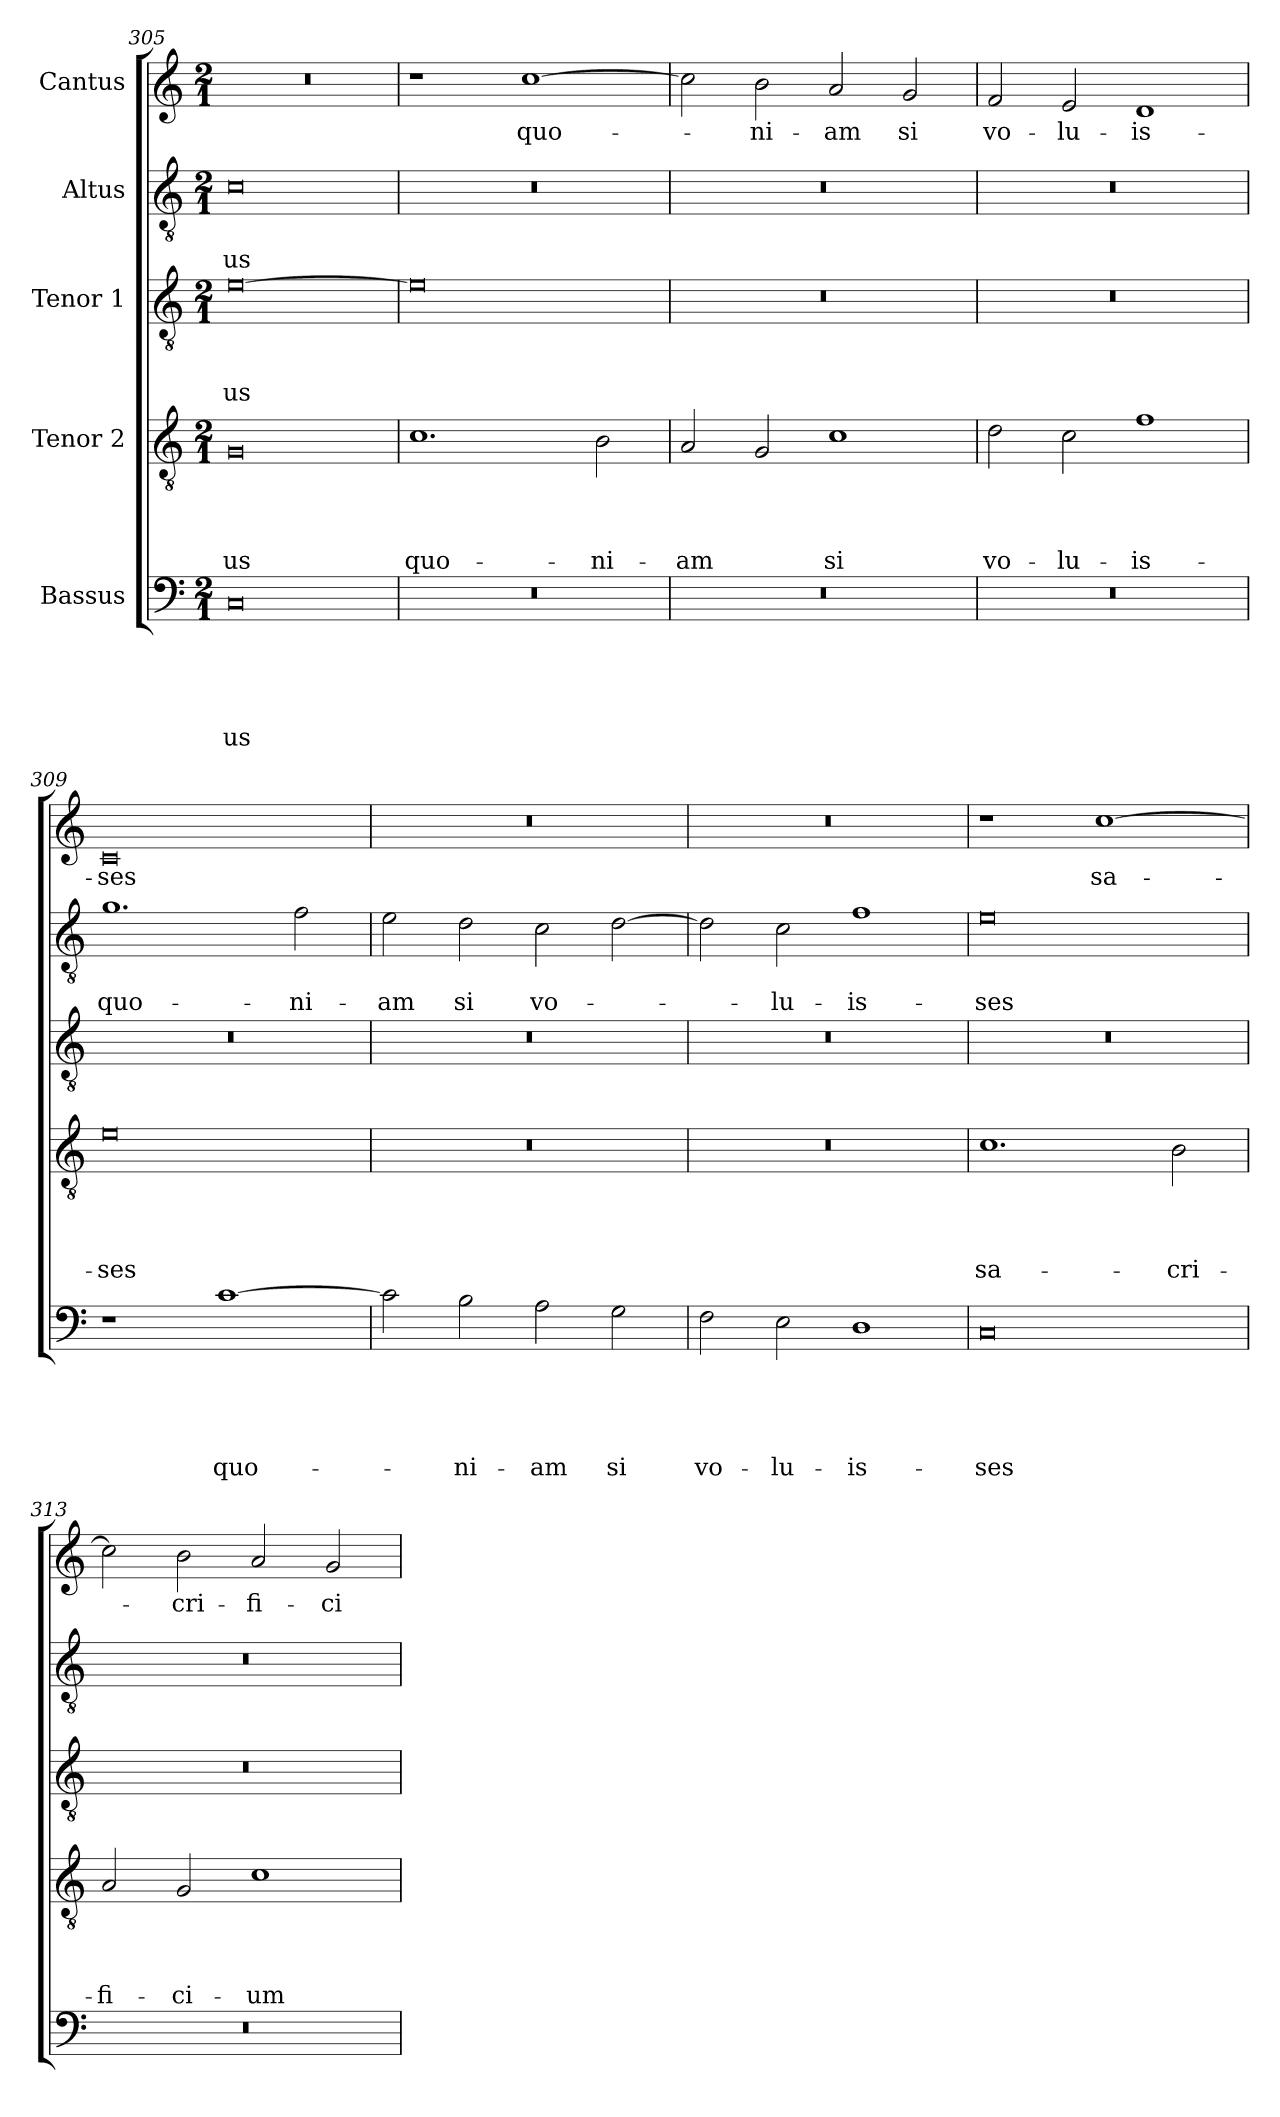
**kern	**text	**text	**text	**text	**text	**kern	**text	**text	**text	**text	**kern	**text	**text	**text	**kern	**text	**text	**kern	**text
*part5	*part5	*part5	*part5	*part5	*part5	*part4	*part4	*part4	*part4	*part4	*part3	*part3	*part3	*part3	*part2	*part2	*part2	*part1	*part1
*staff5	*staff5	*staff5	*staff5	*staff5	*staff5	*staff4	*staff4	*staff4	*staff4	*staff4	*staff3	*staff3	*staff3	*staff3	*staff2	*staff2	*staff2	*staff1	*staff1
*I"Bassus	*	*	*	*	*	*I"Tenor 2	*	*	*	*	*I"Tenor 1	*	*	*	*I"Altus	*	*	*I"Cantus	*
*clefF4	*	*	*	*	*	*clefGv2	*	*	*	*	*clefGv2	*	*	*	*clefGv2	*	*	*clefG2	*
*k[]	*	*	*	*	*	*k[]	*	*	*	*	*k[]	*	*	*	*k[]	*	*	*k[]	*
*C:	*	*	*	*	*	*C:	*	*	*	*	*C:	*	*	*	*C:	*	*	*C:	*
*M2/1	*	*	*	*	*	*M2/1	*	*	*	*	*M2/1	*	*	*	*M2/1	*	*	*M2/1	*
=305	=305	=305	=305	=305	=305	=305	=305	=305	=305	=305	=305	=305	=305	=305	=305	=305	=305	=305	=305
!	!	!	!	!	!LO:LY:b	!	!	!	!	!LO:LY:b	!	!	!	!LO:LY:b	!	!	!LO:LY:b	!	!
0C	.	.	.	.	-us	0G	.	.	.	-us	[0e	.	.	-us	0c	.	-us	0r	.
=306	=306	=306	=306	=306	=306	=306	=306	=306	=306	=306	=306	=306	=306	=306	=306	=306	=306	=306	=306
!	!	!	!	!	!	!	!	!	!	!LO:LY:b	!	!	!	!	!	!	!	!	!
0r	.	.	.	.	.	1.c	.	.	.	quo-	0e]	.	.	.	0r	.	.	1r	.
!	!	!	!	!	!	!	!	!	!	!	!	!	!	!	!	!	!	!	!LO:LY:b
.	.	.	.	.	.	.	.	.	.	.	.	.	.	.	.	.	.	[1cc	quo-
!	!	!	!	!	!	!	!	!	!	!LO:LY:b	!	!	!	!	!	!	!	!	!
.	.	.	.	.	.	2B\	.	.	.	-ni-	.	.	.	.	.	.	.	.	.
!!LO:LB:g=z
=307	=307	=307	=307	=307	=307	=307	=307	=307	=307	=307	=307	=307	=307	=307	=307	=307	=307	=307	=307
!	!	!	!	!	!	!	!	!	!	!LO:LY:b	!	!	!	!	!	!	!	!	!
0r	.	.	.	.	.	2A/	.	.	.	-am	0r	.	.	.	0r	.	.	2cc\]	.
!	!	!	!	!	!	!	!	!	!	!	!	!	!	!	!	!	!	!	!LO:LY:b
.	.	.	.	.	.	2G/	.	.	.	.	.	.	.	.	.	.	.	2b\	-ni-
!	!	!	!	!	!	!	!	!	!	!LO:LY:b	!	!	!	!	!	!	!	!	!LO:LY:b
.	.	.	.	.	.	1c	.	.	.	si	.	.	.	.	.	.	.	2a/	-am
!	!	!	!	!	!	!	!	!	!	!	!	!	!	!	!	!	!	!	!LO:LY:b
.	.	.	.	.	.	.	.	.	.	.	.	.	.	.	.	.	.	2g/	si
=308	=308	=308	=308	=308	=308	=308	=308	=308	=308	=308	=308	=308	=308	=308	=308	=308	=308	=308	=308
!	!	!	!	!	!	!	!	!	!	!LO:LY:b	!	!	!	!	!	!	!	!	!LO:LY:b
0r	.	.	.	.	.	2d\	.	.	.	vo-	0r	.	.	.	0r	.	.	2f/	vo-
!	!	!	!	!	!	!	!	!	!	!LO:LY:b	!	!	!	!	!	!	!	!	!LO:LY:b
.	.	.	.	.	.	2c\	.	.	.	-lu-	.	.	.	.	.	.	.	2e/	-lu-
!	!	!	!	!	!	!	!	!	!	!LO:LY:b	!	!	!	!	!	!	!	!	!LO:LY:b
.	.	.	.	.	.	1f	.	.	.	-is-	.	.	.	.	.	.	.	1d	-is-
=309	=309	=309	=309	=309	=309	=309	=309	=309	=309	=309	=309	=309	=309	=309	=309	=309	=309	=309	=309
!	!	!	!	!	!	!	!	!	!	!LO:LY:b	!	!	!	!	!	!	!LO:LY:b	!	!LO:LY:b
1r	.	.	.	.	.	0e	.	.	.	-ses	0r	.	.	.	1.g	.	quo-	0c	-ses
!	!	!	!	!	!LO:LY:b	!	!	!	!	!	!	!	!	!	!	!	!	!	!
[1c	.	.	.	.	quo-	.	.	.	.	.	.	.	.	.	.	.	.	.	.
!	!	!	!	!	!	!	!	!	!	!	!	!	!	!	!	!	!LO:LY:b	!	!
.	.	.	.	.	.	.	.	.	.	.	.	.	.	.	2f\	.	-ni-	.	.
=310	=310	=310	=310	=310	=310	=310	=310	=310	=310	=310	=310	=310	=310	=310	=310	=310	=310	=310	=310
!	!	!	!	!	!	!	!	!	!	!	!	!	!	!	!	!	!LO:LY:b	!	!
2c\]	.	.	.	.	.	0r	.	.	.	.	0r	.	.	.	2e\	.	-am	0r	.
!	!	!	!	!	!LO:LY:b	!	!	!	!	!	!	!	!	!	!	!	!LO:LY:b	!	!
2B\	.	.	.	.	-ni-	.	.	.	.	.	.	.	.	.	2d\	.	si	.	.
!	!	!	!	!	!LO:LY:b	!	!	!	!	!	!	!	!	!	!	!	!LO:LY:b	!	!
2A\	.	.	.	.	-am	.	.	.	.	.	.	.	.	.	2c\	.	vo-	.	.
!	!	!	!	!	!LO:LY:b	!	!	!	!	!	!	!	!	!	!	!	!	!	!
2G\	.	.	.	.	si	.	.	.	.	.	.	.	.	.	[2d\	.	.	.	.
=311	=311	=311	=311	=311	=311	=311	=311	=311	=311	=311	=311	=311	=311	=311	=311	=311	=311	=311	=311
!	!	!	!	!	!LO:LY:b	!	!	!	!	!	!	!	!	!	!	!	!	!	!
2F\	.	.	.	.	vo-	0r	.	.	.	.	0r	.	.	.	2d\]	.	.	0r	.
!	!	!	!	!	!LO:LY:b	!	!	!	!	!	!	!	!	!	!	!	!LO:LY:b	!	!
2E\	.	.	.	.	-lu-	.	.	.	.	.	.	.	.	.	2c\	.	-lu-	.	.
!	!	!	!	!	!LO:LY:b	!	!	!	!	!	!	!	!	!	!	!	!LO:LY:b	!	!
1D	.	.	.	.	-is-	.	.	.	.	.	.	.	.	.	1f	.	-is-	.	.
=312	=312	=312	=312	=312	=312	=312	=312	=312	=312	=312	=312	=312	=312	=312	=312	=312	=312	=312	=312
!	!	!	!	!	!LO:LY:b	!	!	!	!	!LO:LY:b	!	!	!	!	!	!	!LO:LY:b	!	!
0C	.	.	.	.	-ses	1.c	.	.	.	sa-	0r	.	.	.	0e	.	-ses	1r	.
!	!	!	!	!	!	!	!	!	!	!	!	!	!	!	!	!	!	!	!LO:LY:b
.	.	.	.	.	.	.	.	.	.	.	.	.	.	.	.	.	.	[1cc	sa-
!	!	!	!	!	!	!	!	!	!	!LO:LY:b	!	!	!	!	!	!	!	!	!
.	.	.	.	.	.	2B\	.	.	.	-cri-	.	.	.	.	.	.	.	.	.
=313	=313	=313	=313	=313	=313	=313	=313	=313	=313	=313	=313	=313	=313	=313	=313	=313	=313	=313	=313
!	!	!	!	!	!	!	!	!	!	!LO:LY:b	!	!	!	!	!	!	!	!	!
0r	.	.	.	.	.	2A/	.	.	.	-fi-	0r	.	.	.	0r	.	.	2cc\]	.
!	!	!	!	!	!	!	!	!	!	!LO:LY:b	!	!	!	!	!	!	!	!	!LO:LY:b
.	.	.	.	.	.	2G/	.	.	.	-ci-	.	.	.	.	.	.	.	2b\	-cri-
!	!	!	!	!	!	!	!	!	!	!LO:LY:b	!	!	!	!	!	!	!	!	!LO:LY:b
.	.	.	.	.	.	1c	.	.	.	-um	.	.	.	.	.	.	.	2a/	-fi-
!	!	!	!	!	!	!	!	!	!	!	!	!	!	!	!	!	!	!	!LO:LY:b
.	.	.	.	.	.	.	.	.	.	.	.	.	.	.	.	.	.	2g/	-ci-
=	=	=	=	=	=	=	=	=	=	=	=	=	=	=	=	=	=	=	=
*-	*-	*-	*-	*-	*-	*-	*-	*-	*-	*-	*-	*-	*-	*-	*-	*-	*-	*-	*-
